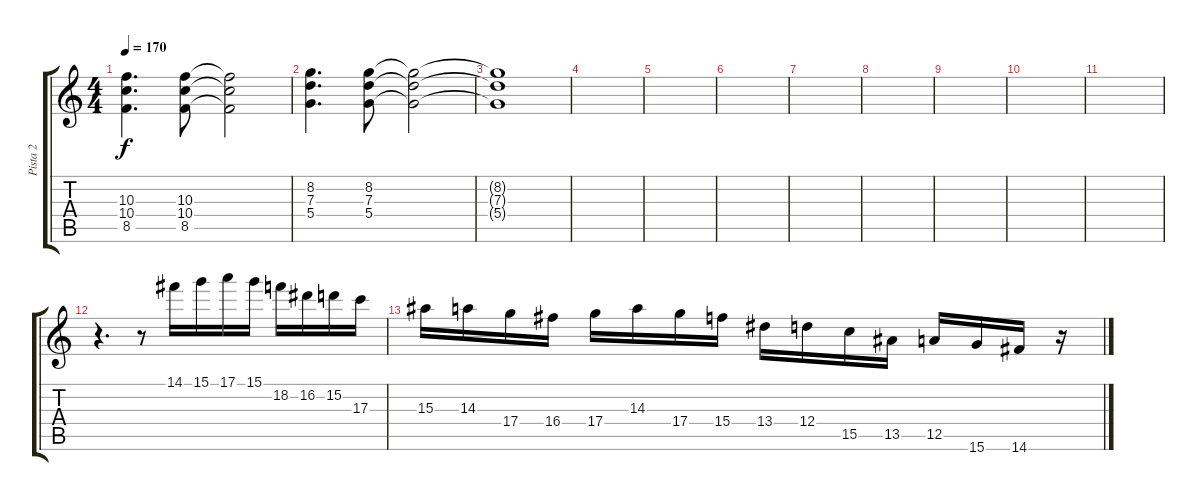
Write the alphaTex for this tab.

\track ("Pista 2" "Pista 2") {instrument distortionguitar}
\staff {score tabs}
\tuning (E4 B3 G3 D3 A2 E2) {hide}
\ts (4 4)
\tempo 170
\clef g2
\ks c
(10.3 10.4 8.5).4{d dy f} (10.3 10.4 8.5).8 (10.3{t} 10.4{t} 8.5{t}).2 |
(8.2 7.3 5.4).4{d} (8.2 7.3 5.4).8 (8.2{t} 7.3{t} 5.4{t}).2 |
(8.2{t} 7.3{t} 5.4{t}).1 |
|
|
|
|
|
|
|
|
r.4{d} r.8 14.1.16 15.1.16 17.1.16 15.1.16 18.2.16 16.2.16 15.2.16 17.3.16 |
15.3.16 14.3.16 17.4.16 16.4.16 17.4.16 14.3.16 17.4.16 15.4.16 13.4.16 12.4.16 15.5.16 13.5.16 12.5.16 15.6.16 14.6.16 r.16
